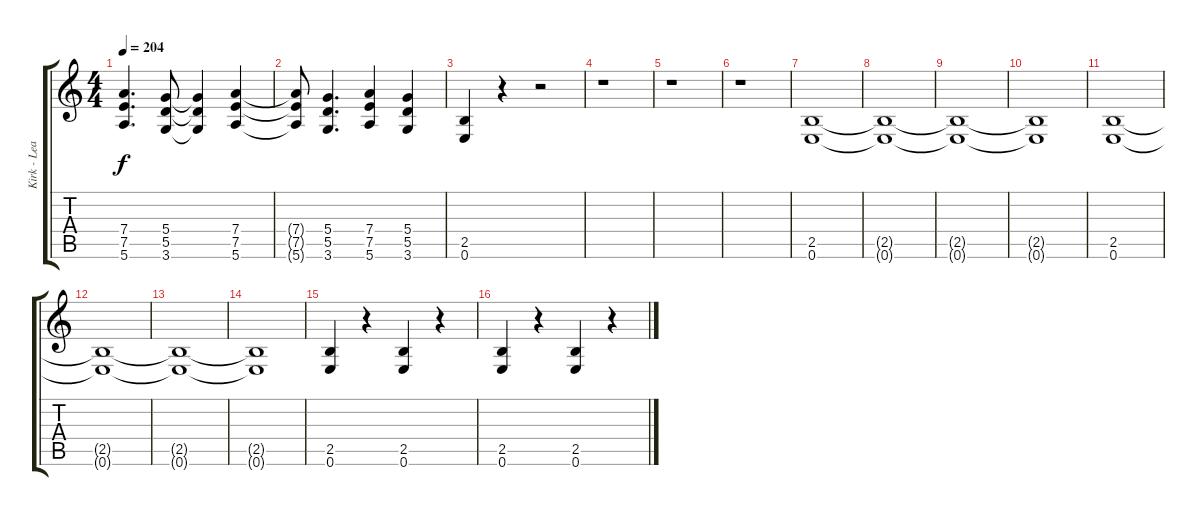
\track ("Kirk - Lead Guitar" "Kirk - Lea") {instrument overdrivenguitar}
\staff {score tabs}
\tuning (E4 B3 G3 D3 A2 E2) {hide}
\ts (4 4)
\tempo 204
\clef g2
\ks c
(7.4 7.5 5.6).4{d dy f} (5.4 5.5 3.6).8 (5.4{t} 5.5{t} 3.6{t}).4 (7.4 7.5 5.6).4 |
(7.4{t} 7.5{t} 5.6{t}).8 (5.4 5.5 3.6).4{d} (7.4 7.5 5.6).4 (5.4 5.5 3.6).4 |
(2.5 0.6).4 r.4 r.2 |
r.1 |
r.1 |
r.1 |
(2.5 0.6).1 |
(2.5{t} 0.6{t}).1 |
(2.5{t} 0.6{t}).1 |
(2.5{t} 0.6{t}).1 |
(2.5 0.6).1 |
(2.5{t} 0.6{t}).1 |
(2.5{t} 0.6{t}).1 |
(2.5{t} 0.6{t}).1 |
(2.5 0.6).4 r.4 (2.5 0.6).4 r.4 |
(2.5 0.6).4 r.4 (2.5 0.6).4 r.4
